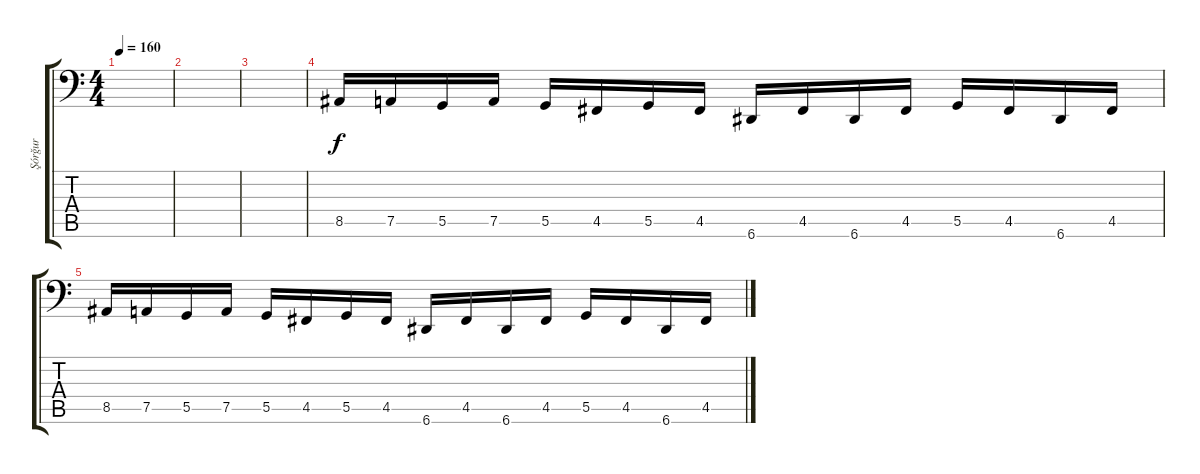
\track ("Şórğur" "Şórğur") {instrument distortionguitar}
\staff {score tabs}
\tuning (A2 F2 C2 G1 D1 A0) {hide}
\ts (4 4)
\tempo 160
\clef f4
\ks c
|
|
|
8.5.16 7.5.16 5.5.16 7.5.16 5.5.16 4.5.16 5.5.16 4.5.16 6.6.16 4.5.16 6.6.16 4.5.16 5.5.16 4.5.16 6.6.16 4.5.16 |
8.5.16 7.5.16 5.5.16 7.5.16 5.5.16 4.5.16 5.5.16 4.5.16 6.6.16 4.5.16 6.6.16 4.5.16 5.5.16 4.5.16 6.6.16 4.5.16
